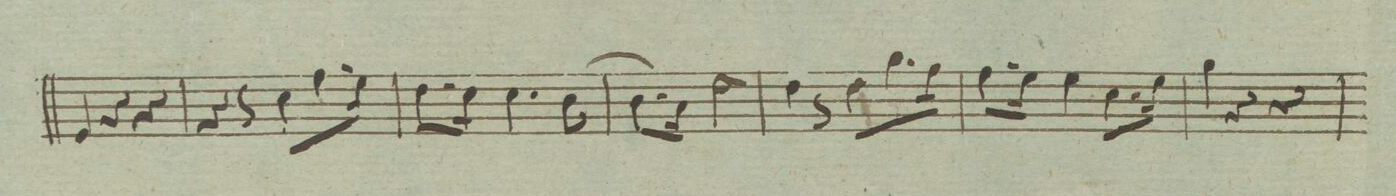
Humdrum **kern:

**kern	**dynam
*I"Violino. 1mo	*
*clefG2	*
*k[b-e-a-]	*
*met(c|)	*
*M3/4	*
4e-/	.
4r	.
4r	.
=75	=75
4r	.
8r	.
8cc\L	.
8.ff\	.
16ee-\Jk	.
=76	=76
8.dd\L	.
16cc\Jk	.
4.cc\	.
[8b-\	.
=77	=77
8.b-L\]	.
16a-/Jk	.
2dd\	.
=78	=78
4dd\	.
8r	.
8dd\L	.
8.gg\	.
16ff\Jk	.
=79	=79
8.ff\L	.
16ee-\Jk	.
4ee-\	.
8.cc\L	.
16ee-\Jk	.
=80	=80
4gg\	.
4r	.
4r	.
=81	=81
*-	*-
